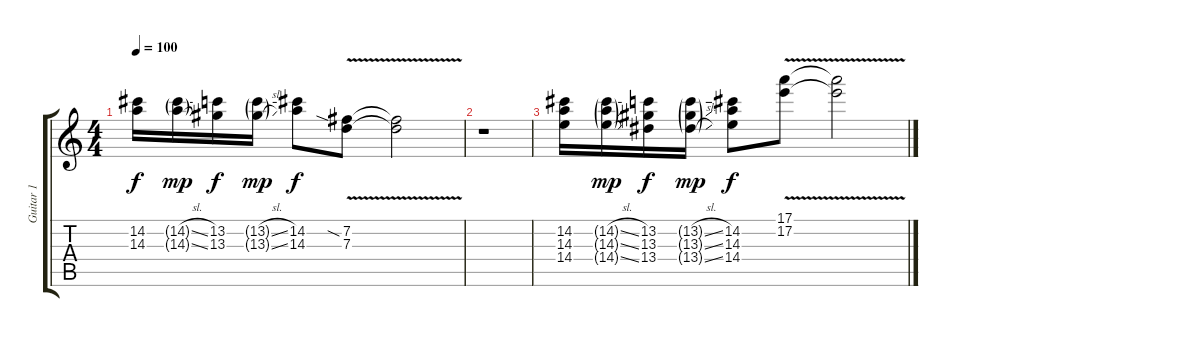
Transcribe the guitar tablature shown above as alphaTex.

\track ("Guitar 1" "Guitar 1") {instrument distortionguitar}
\staff {score tabs}
\tuning (E4 B3 G3 D3 A2 E2) {hide}
\ts (4 4)
\tempo 100
\clef g2
\ks c
(14.2 14.3).16{dy f} (14.2{sl g} 14.3{sl g}).16{dy mp} (13.2 13.3).16{dy f} (13.2{sl g} 13.3{sl g}).16{dy mp} (14.2 14.3).8{dy f} (7.2{v sia} 7.3{v}).8 (7.2{t} 7.3{t}).2 |
r.1 |
(14.2 14.3 14.4).16 (14.2{sl g} 14.3{sl g} 14.4{sl g}).16{dy mp} (13.2 13.3 13.4).16{dy f} (13.2{sl g} 13.3{sl g} 13.4{sl g}).16{dy mp} (14.2 14.3 14.4).8{dy f} (17.1{v} 17.2{v}).8 (17.1{t} 17.2{t}).2
